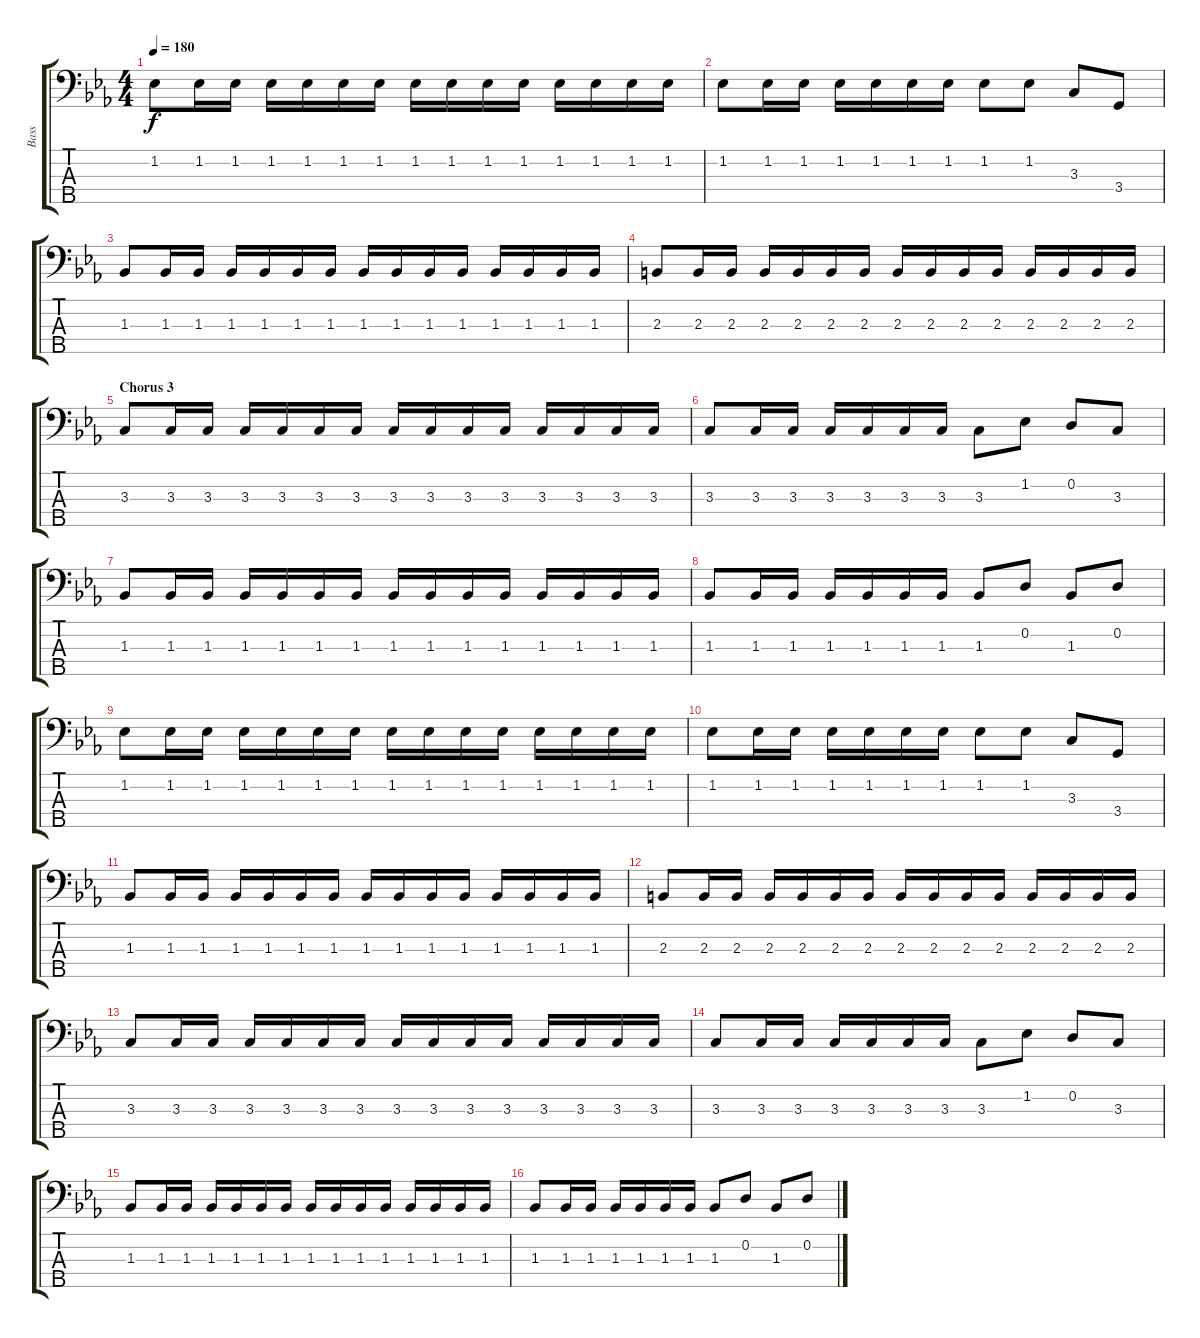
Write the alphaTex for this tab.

\track ("Bass" "Bass") {instrument electricbassfinger}
\staff {score tabs}
\tuning (G2 D2 A1 E1 B0) {hide}
\ts (4 4)
\tempo 180
\clef f4
\ks eb
1.2.8{dy f} 1.2.16 1.2.16 1.2.16 1.2.16 1.2.16 1.2.16 1.2.16 1.2.16 1.2.16 1.2.16 1.2.16 1.2.16 1.2.16 1.2.16 |
1.2.8 1.2.16 1.2.16 1.2.16 1.2.16 1.2.16 1.2.16 1.2.8 1.2.8 3.3.8 3.4.8 |
1.3.8 1.3.16 1.3.16 1.3.16 1.3.16 1.3.16 1.3.16 1.3.16 1.3.16 1.3.16 1.3.16 1.3.16 1.3.16 1.3.16 1.3.16 |
2.3.8 2.3.16 2.3.16 2.3.16 2.3.16 2.3.16 2.3.16 2.3.16 2.3.16 2.3.16 2.3.16 2.3.16 2.3.16 2.3.16 2.3.16 |
\section ("" "Chorus 3")
3.3.8 3.3.16 3.3.16 3.3.16 3.3.16 3.3.16 3.3.16 3.3.16 3.3.16 3.3.16 3.3.16 3.3.16 3.3.16 3.3.16 3.3.16 |
3.3.8 3.3.16 3.3.16 3.3.16 3.3.16 3.3.16 3.3.16 3.3.8 1.2.8 0.2.8 3.3.8 |
1.3.8 1.3.16 1.3.16 1.3.16 1.3.16 1.3.16 1.3.16 1.3.16 1.3.16 1.3.16 1.3.16 1.3.16 1.3.16 1.3.16 1.3.16 |
1.3.8 1.3.16 1.3.16 1.3.16 1.3.16 1.3.16 1.3.16 1.3.8 0.2.8 1.3.8 0.2.8 |
1.2.8 1.2.16 1.2.16 1.2.16 1.2.16 1.2.16 1.2.16 1.2.16 1.2.16 1.2.16 1.2.16 1.2.16 1.2.16 1.2.16 1.2.16 |
1.2.8 1.2.16 1.2.16 1.2.16 1.2.16 1.2.16 1.2.16 1.2.8 1.2.8 3.3.8 3.4.8 |
1.3.8 1.3.16 1.3.16 1.3.16 1.3.16 1.3.16 1.3.16 1.3.16 1.3.16 1.3.16 1.3.16 1.3.16 1.3.16 1.3.16 1.3.16 |
2.3.8 2.3.16 2.3.16 2.3.16 2.3.16 2.3.16 2.3.16 2.3.16 2.3.16 2.3.16 2.3.16 2.3.16 2.3.16 2.3.16 2.3.16 |
3.3.8 3.3.16 3.3.16 3.3.16 3.3.16 3.3.16 3.3.16 3.3.16 3.3.16 3.3.16 3.3.16 3.3.16 3.3.16 3.3.16 3.3.16 |
3.3.8 3.3.16 3.3.16 3.3.16 3.3.16 3.3.16 3.3.16 3.3.8 1.2.8 0.2.8 3.3.8 |
1.3.8 1.3.16 1.3.16 1.3.16 1.3.16 1.3.16 1.3.16 1.3.16 1.3.16 1.3.16 1.3.16 1.3.16 1.3.16 1.3.16 1.3.16 |
1.3.8 1.3.16 1.3.16 1.3.16 1.3.16 1.3.16 1.3.16 1.3.8 0.2.8 1.3.8 0.2.8
